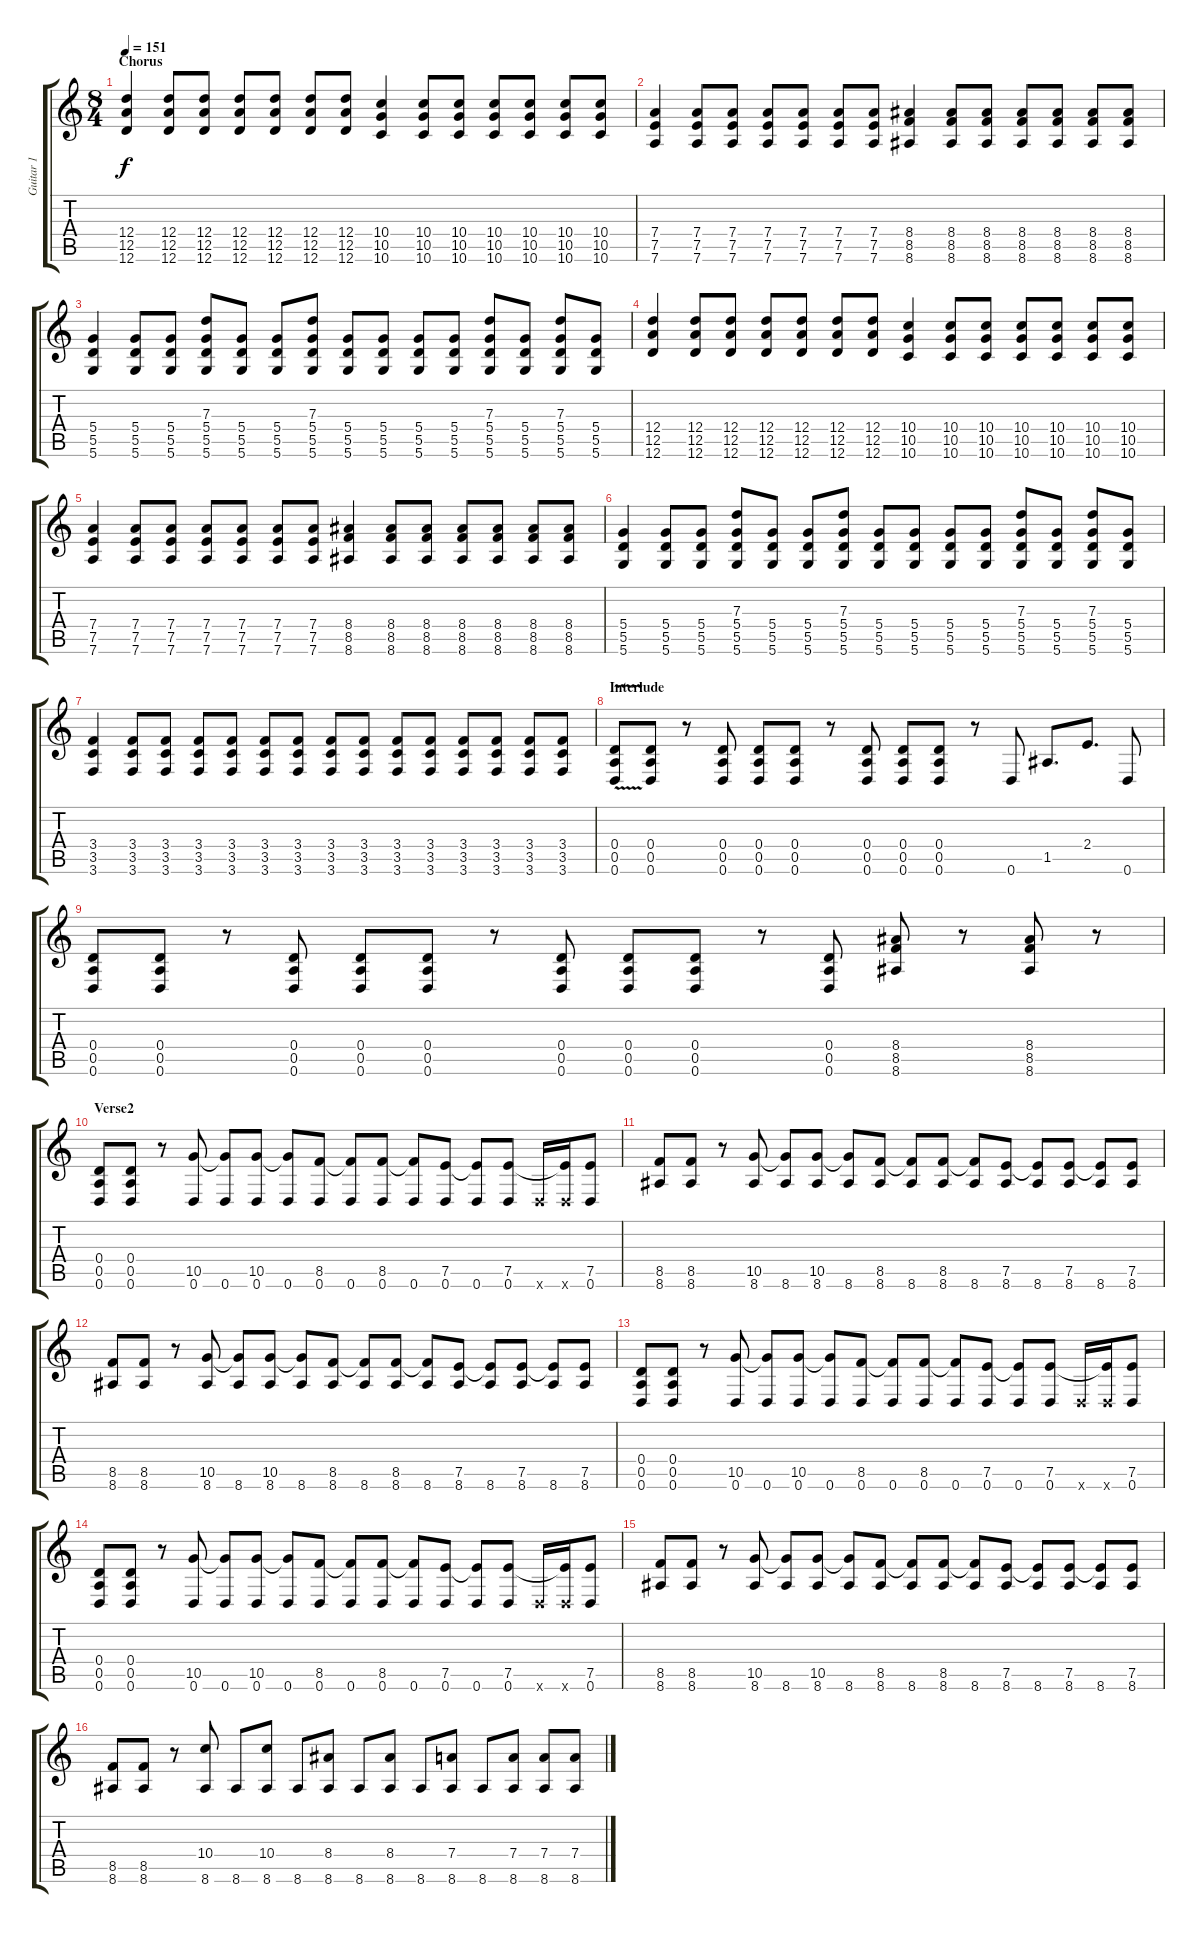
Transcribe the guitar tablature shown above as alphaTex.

\track ("Guitar 1" "Guitar 1") {instrument electricguitarmuted}
\staff {score tabs}
\tuning (E4 B3 G3 D3 A2 D2) {hide}
\ts (8 4)
\section ("" "Chorus")
\tempo 151
\clef g2
\ks c
(12.4 12.5 12.6).4{dy f instrument overdrivenguitar} (12.4 12.5 12.6).8 (12.4 12.5 12.6).8 (12.4 12.5 12.6).8 (12.4 12.5 12.6).8 (12.4 12.5 12.6).8 (12.4 12.5 12.6).8 (10.4 10.5 10.6).4 (10.4 10.5 10.6).8 (10.4 10.5 10.6).8 (10.4 10.5 10.6).8 (10.4 10.5 10.6).8 (10.4 10.5 10.6).8 (10.4 10.5 10.6).8 |
(7.4 7.5 7.6).4{instrument overdrivenguitar} (7.4 7.5 7.6).8 (7.4 7.5 7.6).8 (7.4 7.5 7.6).8 (7.4 7.5 7.6).8 (7.4 7.5 7.6).8 (7.4 7.5 7.6).8 (8.4 8.5 8.6).4 (8.4 8.5 8.6).8 (8.4 8.5 8.6).8 (8.4 8.5 8.6).8 (8.4 8.5 8.6).8 (8.4 8.5 8.6).8 (8.4 8.5 8.6).8 |
(5.4 5.5 5.6).4{instrument overdrivenguitar} (5.4 5.5 5.6).8 (5.4 5.5 5.6).8 (7.3 5.4 5.5 5.6).8 (5.4 5.5 5.6).8 (5.4 5.5 5.6).8 (7.3 5.4 5.5 5.6).8 (5.4 5.5 5.6).8 (5.4 5.5 5.6).8 (5.4 5.5 5.6).8 (5.4 5.5 5.6).8 (7.3 5.4 5.5 5.6).8 (5.4 5.5 5.6).8 (7.3 5.4 5.5 5.6).8 (5.4 5.5 5.6).8 |
(12.4 12.5 12.6).4{instrument overdrivenguitar} (12.4 12.5 12.6).8 (12.4 12.5 12.6).8 (12.4 12.5 12.6).8 (12.4 12.5 12.6).8 (12.4 12.5 12.6).8 (12.4 12.5 12.6).8 (10.4 10.5 10.6).4 (10.4 10.5 10.6).8 (10.4 10.5 10.6).8 (10.4 10.5 10.6).8 (10.4 10.5 10.6).8 (10.4 10.5 10.6).8 (10.4 10.5 10.6).8 |
(7.4 7.5 7.6).4{instrument overdrivenguitar} (7.4 7.5 7.6).8 (7.4 7.5 7.6).8 (7.4 7.5 7.6).8 (7.4 7.5 7.6).8 (7.4 7.5 7.6).8 (7.4 7.5 7.6).8 (8.4 8.5 8.6).4 (8.4 8.5 8.6).8 (8.4 8.5 8.6).8 (8.4 8.5 8.6).8 (8.4 8.5 8.6).8 (8.4 8.5 8.6).8 (8.4 8.5 8.6).8 |
(5.4 5.5 5.6).4{instrument overdrivenguitar} (5.4 5.5 5.6).8 (5.4 5.5 5.6).8 (7.3 5.4 5.5 5.6).8 (5.4 5.5 5.6).8 (5.4 5.5 5.6).8 (7.3 5.4 5.5 5.6).8 (5.4 5.5 5.6).8 (5.4 5.5 5.6).8 (5.4 5.5 5.6).8 (5.4 5.5 5.6).8 (7.3 5.4 5.5 5.6).8 (5.4 5.5 5.6).8 (7.3 5.4 5.5 5.6).8 (5.4 5.5 5.6).8 |
(3.4 3.5 3.6).4{instrument overdrivenguitar} (3.4 3.5 3.6).8 (3.4 3.5 3.6).8 (3.4 3.5 3.6).8 (3.4 3.5 3.6).8 (3.4 3.5 3.6).8 (3.4 3.5 3.6).8 (3.4 3.5 3.6).8 (3.4 3.5 3.6).8 (3.4 3.5 3.6).8 (3.4 3.5 3.6).8 (3.4 3.5 3.6).8 (3.4 3.5 3.6).8 (3.4 3.5 3.6).8 (3.4 3.5 3.6).8 |
\section ("" "Interlude")
(0.4 0.5{v} 0.6{v}).8 (0.4 0.5 0.6).8 r.8 (0.4 0.5 0.6).8 (0.4 0.5 0.6).8 (0.4 0.5 0.6).8 r.8 (0.4 0.5 0.6).8 (0.4 0.5 0.6).8 (0.4 0.5 0.6).8 r.8 0.6.8 1.5.8{d} 2.4.8{d} 0.6.8 |
(0.4 0.5 0.6).8 (0.4 0.5 0.6).8 r.8 (0.4 0.5 0.6).8 (0.4 0.5 0.6).8 (0.4 0.5 0.6).8 r.8 (0.4 0.5 0.6).8 (0.4 0.5 0.6).8 (0.4 0.5 0.6).8 r.8 (0.4 0.5 0.6).8 (8.4 8.5 8.6).8 r.8 (8.4 8.5 8.6).8 r.8 |
\section ("" "Verse2")
(0.4 0.5 0.6).8{instrument electricguitarmuted} (0.4 0.5 0.6).8 r.8 (10.5 0.6).8 (10.5{t} 0.6).8 (10.5 0.6).8 (10.5{t} 0.6).8 (8.5 0.6).8 (8.5{t} 0.6).8 (8.5 0.6).8 (8.5{t} 0.6).8 (7.5 0.6).8 (7.5{t} 0.6).8 (7.5 0.6).8 0.6{x}.16 (7.5{t} 0.6{x}).16 (7.5 0.6).8 |
(8.5 8.6).8 (8.5 8.6).8 r.8 (10.5 8.6).8 (10.5{t} 8.6).8 (10.5 8.6).8 (10.5{t} 8.6).8 (8.5 8.6).8 (8.5{t} 8.6).8 (8.5 8.6).8 (8.5{t} 8.6).8 (7.5 8.6).8 (7.5{t} 8.6).8 (7.5 8.6).8 (7.5{t} 8.6).8 (7.5 8.6).8 |
(8.5 8.6).8 (8.5 8.6).8 r.8 (10.5 8.6).8 (10.5{t} 8.6).8 (10.5 8.6).8 (10.5{t} 8.6).8 (8.5 8.6).8 (8.5{t} 8.6).8 (8.5 8.6).8 (8.5{t} 8.6).8 (7.5 8.6).8 (7.5{t} 8.6).8 (7.5 8.6).8 (7.5{t} 8.6).8 (7.5 8.6).8 |
(0.4 0.5 0.6).8{instrument electricguitarmuted} (0.4 0.5 0.6).8 r.8 (10.5 0.6).8 (10.5{t} 0.6).8 (10.5 0.6).8 (10.5{t} 0.6).8 (8.5 0.6).8 (8.5{t} 0.6).8 (8.5 0.6).8 (8.5{t} 0.6).8 (7.5 0.6).8 (7.5{t} 0.6).8 (7.5 0.6).8 0.6{x}.16 (7.5{t} 0.6{x}).16 (7.5 0.6).8 |
(0.4 0.5 0.6).8 (0.4 0.5 0.6).8 r.8 (10.5 0.6).8 (10.5{t} 0.6).8 (10.5 0.6).8 (10.5{t} 0.6).8 (8.5 0.6).8 (8.5{t} 0.6).8 (8.5 0.6).8 (8.5{t} 0.6).8 (7.5 0.6).8 (7.5{t} 0.6).8 (7.5 0.6).8 0.6{x}.16 (7.5{t} 0.6{x}).16 (7.5 0.6).8 |
(8.5 8.6).8 (8.5 8.6).8 r.8 (10.5 8.6).8 (10.5{t} 8.6).8 (10.5 8.6).8 (10.5{t} 8.6).8 (8.5 8.6).8 (8.5{t} 8.6).8 (8.5 8.6).8 (8.5{t} 8.6).8 (7.5 8.6).8 (7.5{t} 8.6).8 (7.5 8.6).8 (7.5{t} 8.6).8 (7.5 8.6).8 |
(8.5 8.6).8 (8.5 8.6).8 r.8 (10.4 8.6).8 8.6.8 (10.4 8.6).8 8.6.8 (8.4 8.6).8 8.6.8 (8.4 8.6).8 8.6.8 (7.4 8.6).8 8.6.8 (7.4 8.6).8 (7.4 8.6).8 (7.4 8.6).8
